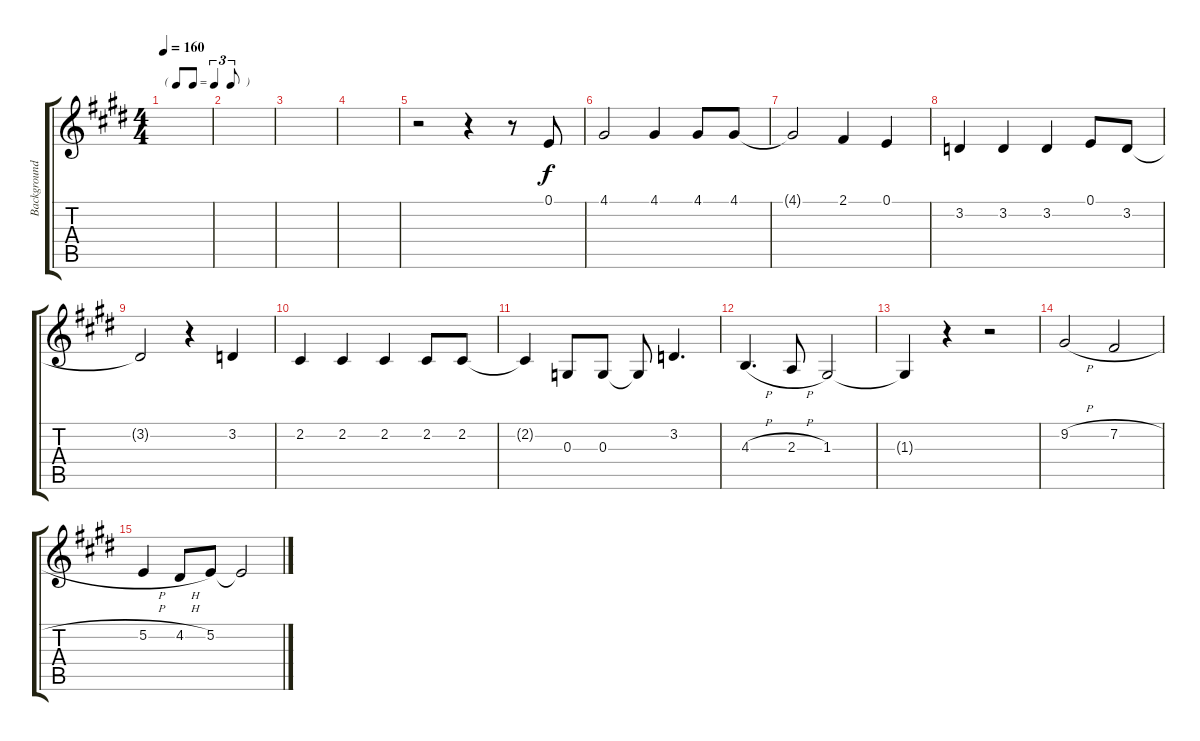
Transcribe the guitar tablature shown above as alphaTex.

\track ("Background Vocals" "Background") {instrument flute}
\staff {score tabs}
\tuning (E4 B3 G3 D3 A2 E2) {hide}
\ts (4 4)
\tf triplet8th
\tempo 160
\clef g2
\ks e
|
|
|
|
r.2 r.4 r.8 0.1.8 |
4.1.2 4.1.4 4.1.8 4.1.8 |
4.1{t}.2 2.1.4 0.1.4 |
3.2.4 3.2.4 3.2.4 0.1.8 3.2.8 |
3.2{t}.2 r.4 3.2.4 |
2.2.4 2.2.4 2.2.4 2.2.8 2.2.8 |
2.2{t}.4 0.3.8 0.3.8 0.3{t}.8 3.2.4{d} |
4.3{h}.4{d} 2.3{h}.8 1.3.2 |
1.3{t}.4 r.4 r.2 |
9.2{h}.2 7.2{h}.2 |
5.2{h}.4 4.2{h}.8 5.2.8 5.2{t}.2
